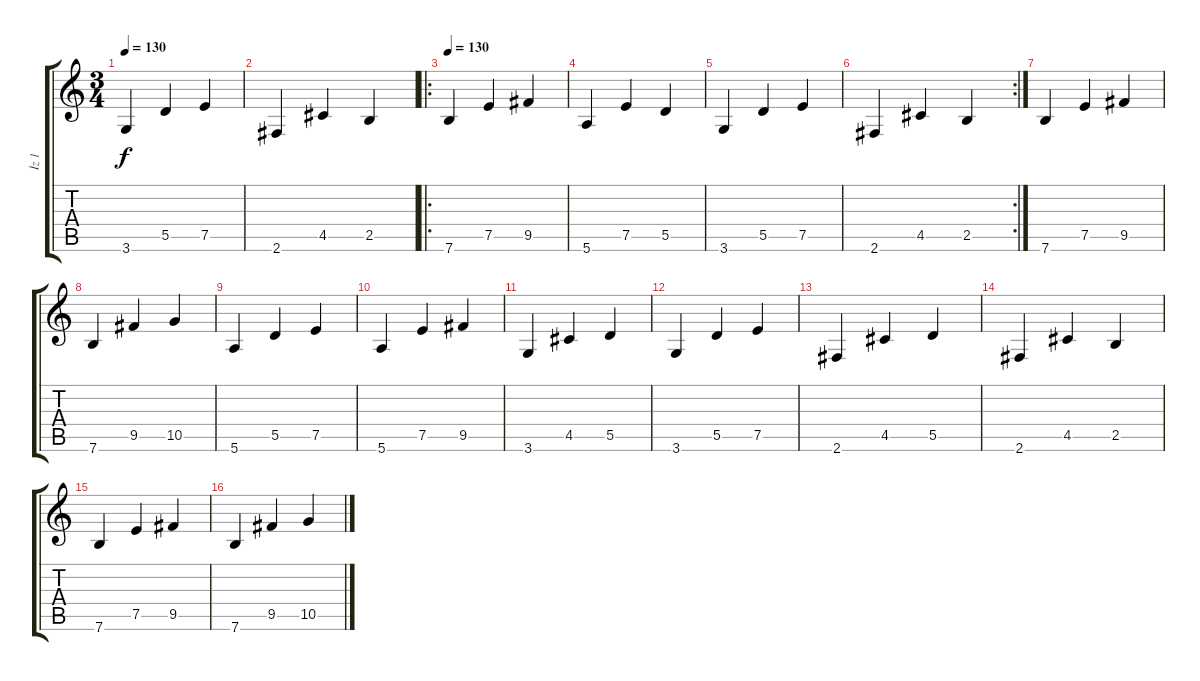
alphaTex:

\track ("İz 1" "İz 1") {instrument acousticguitarsteel}
\staff {score tabs}
\tuning (E4 B3 G3 D3 A2 E2) {hide}
\ts (3 4)
\tempo 130
\clef g2
\ks c
3.6.4{dy f} 5.5.4 7.5.4 |
2.6.4 4.5.4 2.5.4 |
\ro
\tempo 130
7.6.4 7.5.4 9.5.4 |
5.6.4 7.5.4 5.5.4 |
3.6.4 5.5.4 7.5.4 |
\rc 2
2.6.4 4.5.4 2.5.4 |
7.6.4 7.5.4 9.5.4 |
7.6.4 9.5.4 10.5.4 |
5.6.4 5.5.4 7.5.4 |
5.6.4 7.5.4 9.5.4 |
3.6.4 4.5.4 5.5.4 |
3.6.4 5.5.4 7.5.4 |
2.6.4 4.5.4 5.5.4 |
2.6.4 4.5.4 2.5.4 |
7.6.4 7.5.4 9.5.4 |
7.6.4 9.5.4 10.5.4
